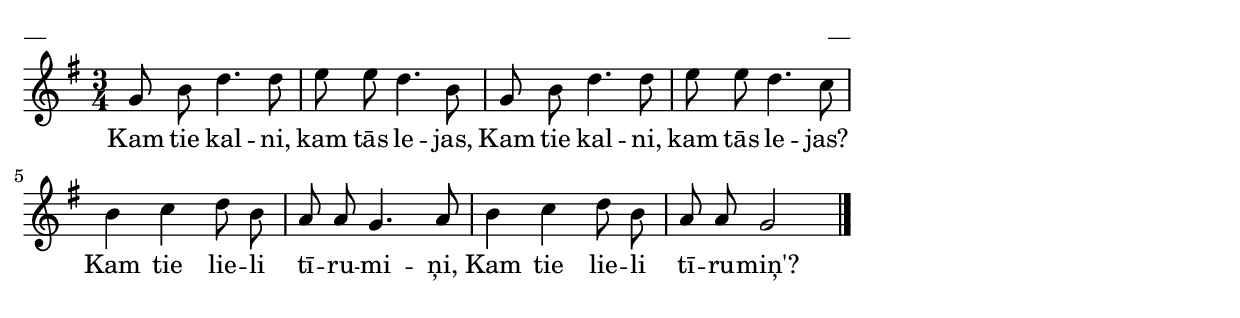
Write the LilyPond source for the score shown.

\version "2.13.16"
%\header {
%    title = "Kam tie kalni, kam tās lejas?"
%}
\paper {
line-width = 14\cm
left-margin = 0.4\cm
between-system-padding = 0.1\cm
between-system-space = 0.1\cm
}
\layout {
indent = #0
ragged-last = ##f
}


voiceA = {
\clef "treble"
\key g \major
\time 3/4
g'8 b' d''4. d''8 |
e''8 e'' d''4. b'8 |
g'8 b' d''4. d''8 |
e''8 e'' d''4. c''8 |
b'4 c'' d''8 b' |
a'8 a' g'4. a'8 |
b'4 c'' d''8 b' |
a'8 a' g'2  \bar "|."
} 

lyricA = \lyricmode {
Kam tie kal -- ni, kam tās le -- jas,
Kam tie kal -- ni, kam tās le -- jas?
Kam tie lie -- li tī -- ru -- mi -- ņi,
Kam tie lie -- li tī -- ru -- miņ'?
}

fullScore = <<
\new Staff {
<<
\new Voice = "voiceA" { \oneVoice \autoBeamOff \voiceA }
\lyricsto "voiceA" \new Lyrics \lyricA
>>
}
>>

\score {
\fullScore
\header { piece = "__" opus = "__" }
}
\markup { \with-color #(x11-color 'white) \sans \smaller "__" }
\score {
\unfoldRepeats
\fullScore
\midi {
\context { \Staff \remove "Staff_performer" }
\context { \Voice \consists "Staff_performer" }
}
}



